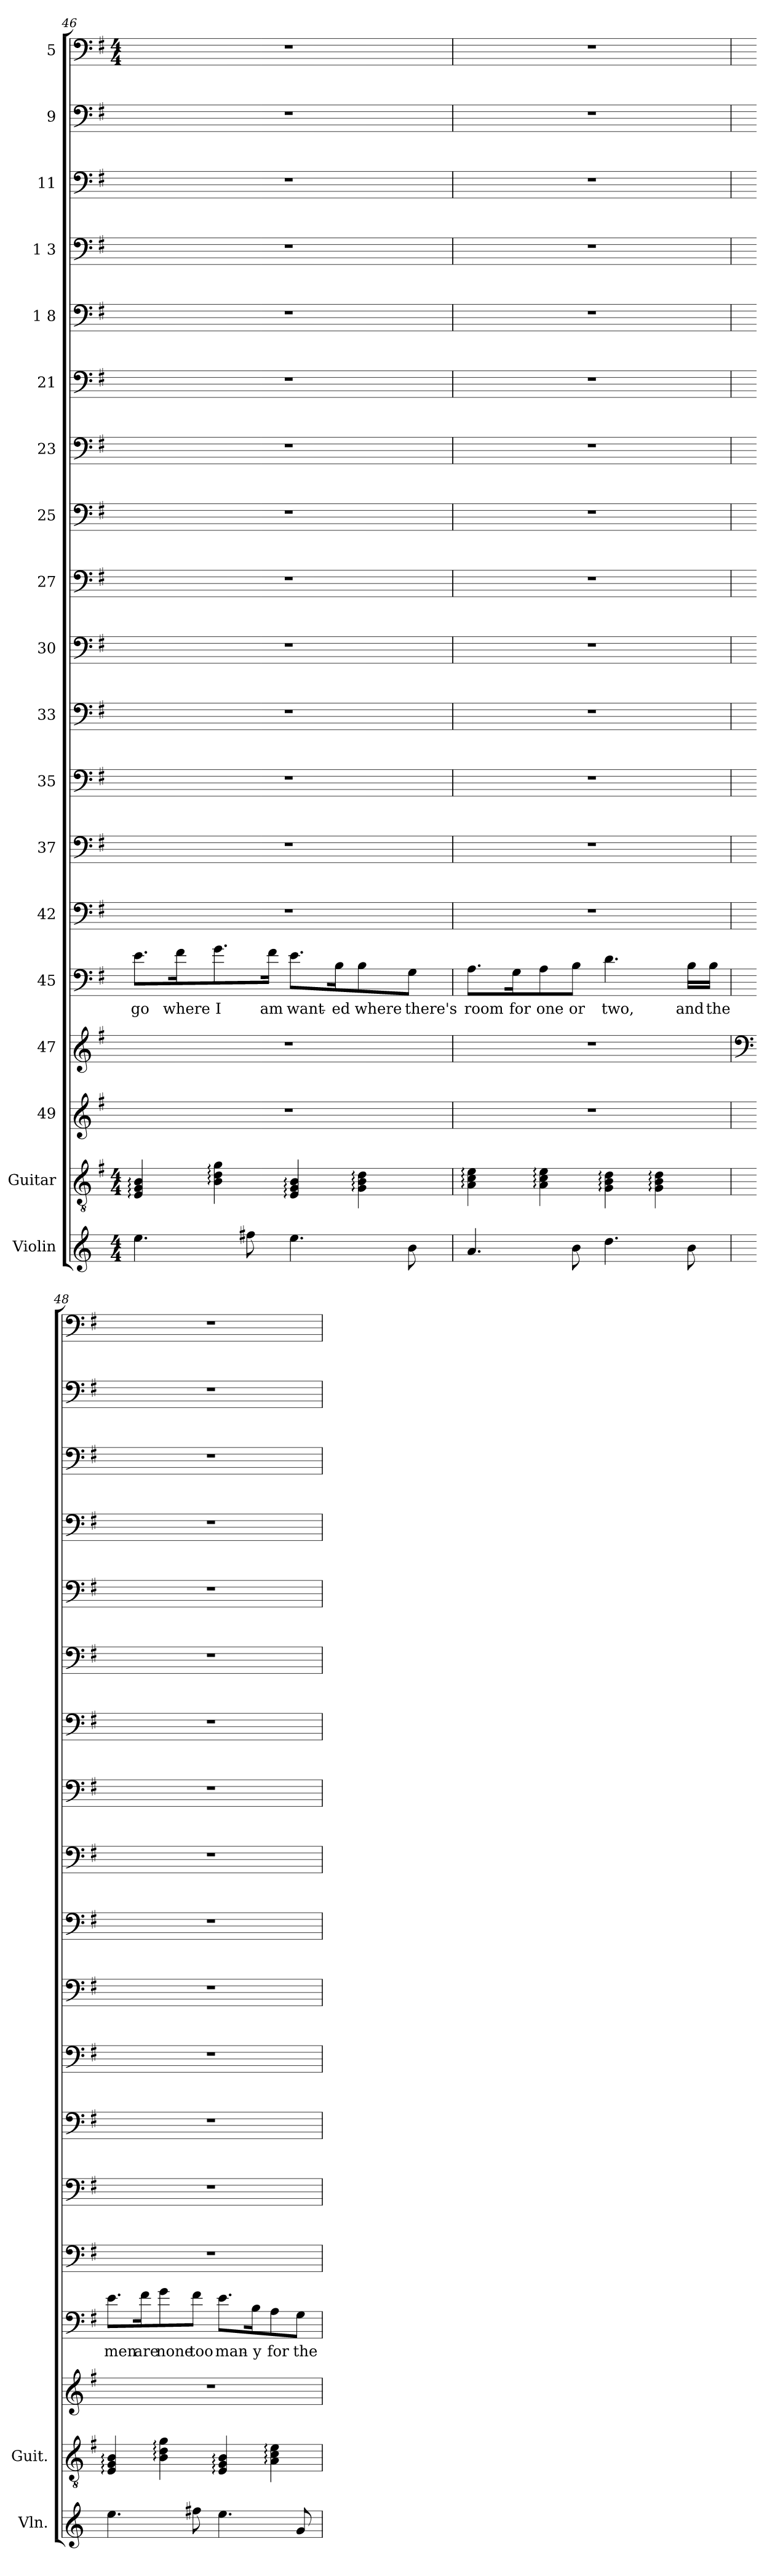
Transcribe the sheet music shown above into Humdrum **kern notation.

**kern	**kern	**kern	**kern	**text	**kern	**text	**kern	**kern	**kern	**kern	**kern	**kern	**kern	**kern	**kern	**kern	**kern	**kern	**kern	**kern
*part19	*part18	*part17	*part16	*part16	*part15	*part15	*part14	*part13	*part12	*part11	*part10	*part9	*part8	*part7	*part6	*part5	*part4	*part3	*part2	*part1
*staff19	*staff18	*staff17	*staff16	*staff16	*staff15	*staff15	*staff14	*staff13	*staff12	*staff11	*staff10	*staff9	*staff8	*staff7	*staff6	*staff5	*staff4	*staff3	*staff2	*staff1
*I"Violin	*I"Guitar	*I"49	*I"47	*	*I"45	*	*I"42	*I"37	*I"35	*I"33	*I"30	*I"27	*I"25	*I"23	*I"21	*I"1 8	*I"1 3	*I"11	*I"9	*I"5
*I'Vln.	*I'Guit.	*	*	*	*	*	*	*	*	*	*	*	*	*	*	*	*	*	*	*
!!LO:LB:g=z
*clefG2	*clefGv2	*clefG2	*clefG2	*	*clefF4	*	*clefF4	*clefF4	*clefF4	*clefF4	*clefF4	*clefF4	*clefF4	*clefF4	*clefF4	*clefF4	*clefF4	*clefF4	*clefF4	*clefF4
*	*ITrd4c7	*ITrd-3c-5	*ITrd-3c-5	*	*ITrd-3c-5	*	*ITrd-3c-5	*ITrd-3c-5	*ITrd-3c-5	*ITrd-3c-5	*ITrd-3c-5	*ITrd-3c-5	*ITrd-3c-5	*ITrd-3c-5	*ITrd-3c-5	*ITrd-3c-5	*ITrd-3c-5	*ITrd-3c-5	*ITrd-3c-5	*ITrd-3c-5
*k[]	*k[]	*k[]	*k[]	*	*k[]	*	*k[]	*k[]	*k[]	*k[]	*k[]	*k[]	*k[]	*k[]	*k[]	*k[]	*k[]	*k[]	*k[]	*k[]
*C:	*C:	*C:	*C:	*	*C:	*	*C:	*C:	*C:	*C:	*C:	*C:	*C:	*C:	*C:	*C:	*C:	*C:	*C:	*C:
*M4/4	*M4/4	*	*	*	*	*	*	*	*	*	*	*	*	*	*	*	*	*	*	*M4/4
=46	=46	=46	=46	=46	=46	=46	=46	=46	=46	=46	=46	=46	=46	=46	=46	=46	=46	=46	=46	=46
!	!	!	!	!	!	!LO:LY:b	!	!	!	!	!	!	!	!	!	!	!	!	!	!
4.ee\	4AA/: 4C/: 4E/:	1r	1r	.	8.a\L	go	1r	1r	1r	1r	1r	1r	1r	1r	1r	1r	1r	1r	1r	1r
!	!	!	!	!	!	!LO:LY:b	!	!	!	!	!	!	!	!	!	!	!	!	!	!
.	.	.	.	.	16b\k	where	.	.	.	.	.	.	.	.	.	.	.	.	.	.
!	!	!	!	!	!	!LO:LY:b	!	!	!	!	!	!	!	!	!	!	!	!	!	!
.	4E\: 4G\: 4c\:	.	.	.	8.cc\	I	.	.	.	.	.	.	.	.	.	.	.	.	.	.
8ff#X\	.	.	.	.	.	.	.	.	.	.	.	.	.	.	.	.	.	.	.	.
!	!	!	!	!	!	!LO:LY:b	!	!	!	!	!	!	!	!	!	!	!	!	!	!
.	.	.	.	.	16b\Jk	am	.	.	.	.	.	.	.	.	.	.	.	.	.	.
!	!	!	!	!	!	!LO:LY:b	!	!	!	!	!	!	!	!	!	!	!	!	!	!
4.ee\	4AA/: 4C/: 4E/:	.	.	.	8.a\L	want-	.	.	.	.	.	.	.	.	.	.	.	.	.	.
!	!	!	!	!	!	!LO:LY:b	!	!	!	!	!	!	!	!	!	!	!	!	!	!
.	.	.	.	.	16e\k	-ed	.	.	.	.	.	.	.	.	.	.	.	.	.	.
!	!	!	!	!	!	!LO:LY:b	!	!	!	!	!	!	!	!	!	!	!	!	!	!
.	4C\: 4E\: 4G\:	.	.	.	8e\	where	.	.	.	.	.	.	.	.	.	.	.	.	.	.
!	!	!	!	!	!	!LO:LY:b	!	!	!	!	!	!	!	!	!	!	!	!	!	!
8b\	.	.	.	.	8c\J	there's	.	.	.	.	.	.	.	.	.	.	.	.	.	.
=47	=47	=47	=47	=47	=47	=47	=47	=47	=47	=47	=47	=47	=47	=47	=47	=47	=47	=47	=47	=47
!	!	!	!	!	!	!LO:LY:b	!	!	!	!	!	!	!	!	!	!	!	!	!	!
4.a/	4D\: 4F\: 4A\:	1r	1r	.	8.d\L	room	1r	1r	1r	1r	1r	1r	1r	1r	1r	1r	1r	1r	1r	1r
!	!	!	!	!	!	!LO:LY:b	!	!	!	!	!	!	!	!	!	!	!	!	!	!
.	.	.	.	.	16c\k	for	.	.	.	.	.	.	.	.	.	.	.	.	.	.
!	!	!	!	!	!	!LO:LY:b	!	!	!	!	!	!	!	!	!	!	!	!	!	!
.	4D\: 4F\: 4A\:	.	.	.	8d\	one	.	.	.	.	.	.	.	.	.	.	.	.	.	.
!	!	!	!	!	!	!LO:LY:b	!	!	!	!	!	!	!	!	!	!	!	!	!	!
8b\	.	.	.	.	8e\J	or	.	.	.	.	.	.	.	.	.	.	.	.	.	.
!	!	!	!	!	!	!LO:LY:b	!	!	!	!	!	!	!	!	!	!	!	!	!	!
4.dd\	4C\: 4E\: 4G\:	.	.	.	4.g\	two,	.	.	.	.	.	.	.	.	.	.	.	.	.	.
.	4C\: 4E\: 4G\:	.	.	.	.	.	.	.	.	.	.	.	.	.	.	.	.	.	.	.
!	!	!	!	!	!	!LO:LY:b	!	!	!	!	!	!	!	!	!	!	!	!	!	!
8b\	.	.	.	.	16e\LL	and	.	.	.	.	.	.	.	.	.	.	.	.	.	.
!	!	!	!	!	!	!LO:LY:b	!	!	!	!	!	!	!	!	!	!	!	!	!	!
.	.	.	.	.	16e\JJ	the	.	.	.	.	.	.	.	.	.	.	.	.	.	.
!!LO:PB:g=z
=48	=48	=48	=48	=48	=48	=48	=48	=48	=48	=48	=48	=48	=48	=48	=48	=48	=48	=48	=48	=48
*	*	*	*clefF4	*	*	*	*	*	*	*	*	*	*	*	*	*	*	*	*	*
!	!	!	!	!LO:LY:b	!	!	!	!	!	!	!	!	!	!	!	!	!	!	!	!
4.ee\	4AA/: 4C/: 4E/:	1r	8.a\L	men	1r	.	1r	1r	1r	1r	1r	1r	1r	1r	1r	1r	1r	1r	1r	1r
!	!	!	!	!LO:LY:b	!	!	!	!	!	!	!	!	!	!	!	!	!	!	!	!
.	.	.	16b\k	are	.	.	.	.	.	.	.	.	.	.	.	.	.	.	.	.
!	!	!	!	!LO:LY:b	!	!	!	!	!	!	!	!	!	!	!	!	!	!	!	!
.	4E\: 4G\: 4c\:	.	8cc\	none	.	.	.	.	.	.	.	.	.	.	.	.	.	.	.	.
!	!	!	!	!LO:LY:b	!	!	!	!	!	!	!	!	!	!	!	!	!	!	!	!
8ff#X\	.	.	8b\J	too	.	.	.	.	.	.	.	.	.	.	.	.	.	.	.	.
!	!	!	!	!LO:LY:b	!	!	!	!	!	!	!	!	!	!	!	!	!	!	!	!
4.ee\	4AA/: 4C/: 4E/:	.	8.a\L	man-	.	.	.	.	.	.	.	.	.	.	.	.	.	.	.	.
!	!	!	!	!LO:LY:b	!	!	!	!	!	!	!	!	!	!	!	!	!	!	!	!
.	.	.	16e\k	-y	.	.	.	.	.	.	.	.	.	.	.	.	.	.	.	.
!	!	!	!	!LO:LY:b	!	!	!	!	!	!	!	!	!	!	!	!	!	!	!	!
.	4D\: 4F\: 4A\:	.	8d\	for	.	.	.	.	.	.	.	.	.	.	.	.	.	.	.	.
!	!	!	!	!LO:LY:b	!	!	!	!	!	!	!	!	!	!	!	!	!	!	!	!
8g/	.	.	8c\J	the	.	.	.	.	.	.	.	.	.	.	.	.	.	.	.	.
=	=	=	=	=	=	=	=	=	=	=	=	=	=	=	=	=	=	=	=	=
*-	*-	*-	*-	*-	*-	*-	*-	*-	*-	*-	*-	*-	*-	*-	*-	*-	*-	*-	*-	*-
